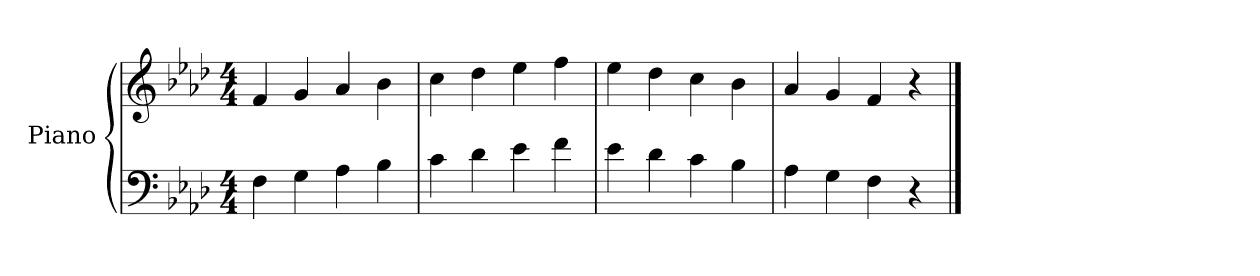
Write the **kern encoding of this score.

**kern	**kern
*part1	*part1
*staff2	*staff1
*I"Piano	*
*I'Pno.	*
*clefF4	*clefG2
*k[b-e-a-d-]	*k[b-e-a-d-]
*M4/4	*M4/4
=1	=1
4F\	4f/
4G\	4g/
4A-\	4a-/
4B-\	4b-\
=2	=2
4c\	4cc\
4d-\	4dd-\
4e-\	4ee-\
4f\	4ff\
=3	=3
4e-\	4ee-\
4d-\	4dd-\
4c\	4cc\
4B-\	4b-\
=4	=4
4A-\	4a-/
4G\	4g/
4F\	4f/
4r	4r
==	==
*-	*-
